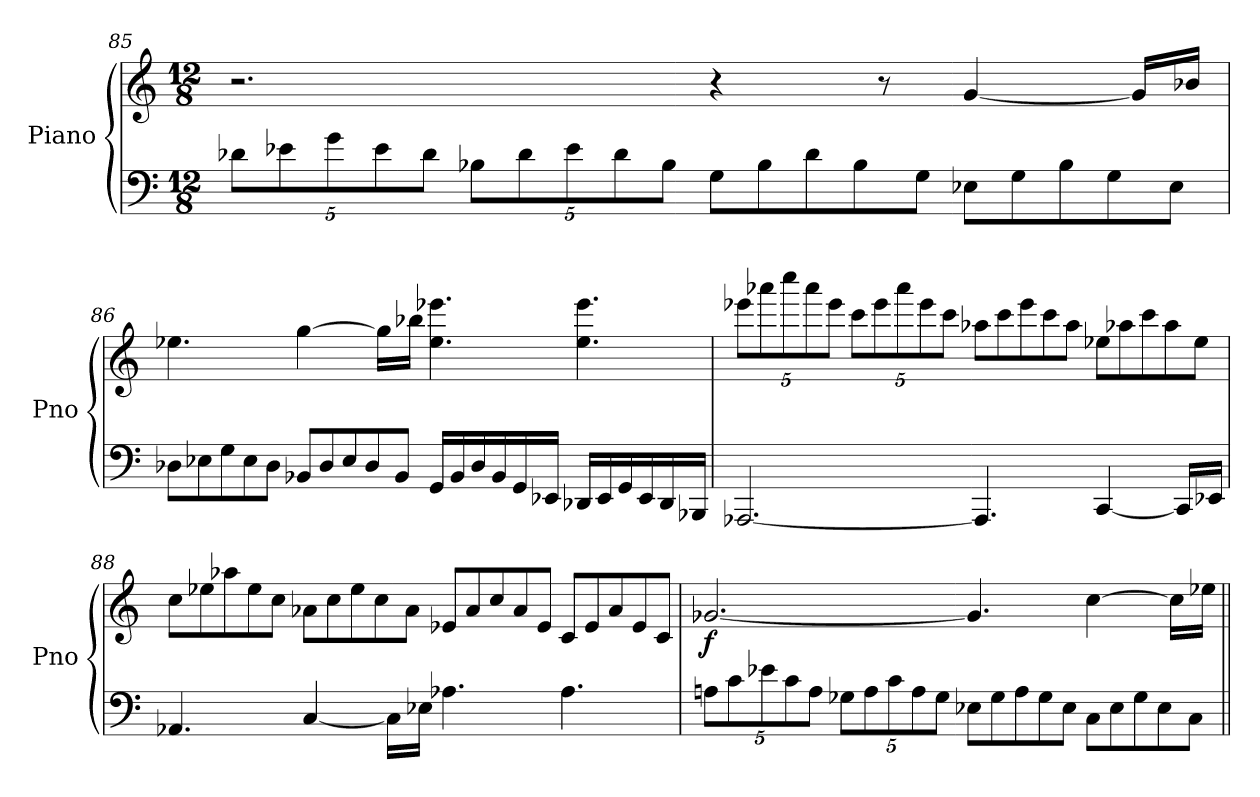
**kern	**kern	**dynam
*part1	*part1	*part1
*staff2	*staff1	*staff1/2
*I"Piano	*	*
*I'Pno	*	*
!!LO:LB:g=z
*clefF4	*clefG2	*
*k[]	*k[]	*
*M12/8	*M12/8	*
*Xbrackettup	*	*
=85	=85	=85
40%3d-X\LL	2.r	.
40%3e-X\	.	.
40%3g\	.	.
40%3e-\	.	.
40%3d-\JJ	.	.
40%3B-X\LL	.	.
40%3d-\	.	.
40%3e-\	.	.
40%3d-\	.	.
40%3B-\JJ	.	.
*Xtuplet	*	*
40%3G\LL	4r	.
40%3B-\	.	.
40%3d-\	.	.
40%3B-\	.	.
.	8r	.
40%3G\JJ	.	.
40%3E-X\LL	[4g/	.
40%3G\	.	.
40%3B-\	.	.
40%3G\	.	.
.	16g/LL]	.
40%3E-\JJ	.	.
.	16b-X/JJ	.
=86	=86	=86
40%3D-X\LL	4.ee-X\	.
40%3E-X\	.	.
40%3G\	.	.
40%3E-\	.	.
40%3D-\JJ	.	.
40%3BB-X/LL	[4gg\	.
40%3D-/	.	.
40%3E-/	.	.
40%3D-/	.	.
.	16gg\LL]	.
40%3BB-/JJ	.	.
.	16bb-X\JJ	.
16GG/LL	4.ee-\ 4.eee-X\	.
16BB-/	.	.
16D-/	.	.
16BB-/	.	.
16GG/	.	.
16EE-X/JJ	.	.
16DD-X/LL	4.ee-\ 4.eee-\	.
16EE-/	.	.
16GG/	.	.
16EE-/	.	.
16DD-/	.	.
16BBB-X/JJ	.	.
!!LO:LB:g=z
=87	=87	=87
*	*Xbrackettup	*
[2.AAA-X/	40%3eee-X\LL	.
.	40%3aaa-X\	.
.	40%3cccc\	.
.	40%3aaa-\	.
.	40%3eee-\JJ	.
.	40%3ccc\LL	.
.	40%3eee-\	.
.	40%3aaa-\	.
.	40%3eee-\	.
.	40%3ccc\JJ	.
*	*Xtuplet	*
4.AAA-/]	40%3aa-X\LL	.
.	40%3ccc\	.
.	40%3eee-\	.
.	40%3ccc\	.
.	40%3aa-\JJ	.
[4CC/	40%3ee-X\LL	.
.	40%3aa-X\	.
.	40%3ccc\	.
.	40%3aa-\	.
16CC/LL]	.	.
.	40%3ee-\JJ	.
16EE-X/JJ	.	.
!!LO:LB:g=z
=88	=88	=88
4.AA-X/	40%3cc\LL	.
.	40%3ee-X\	.
.	40%3aa-X\	.
.	40%3ee-\	.
.	40%3cc\JJ	.
[4C/	40%3a-X\LL	.
.	40%3cc\	.
.	40%3ee-\	.
.	40%3cc\	.
16C\LL]	.	.
.	40%3a-\JJ	.
16E-X\JJ	.	.
4.A-X\	40%3e-X/LL	.
.	40%3a-/	.
.	40%3cc/	.
.	40%3a-/	.
.	40%3e-/JJ	.
4.A-\	40%3c/LL	.
.	40%3e-/	.
.	40%3a-/	.
.	40%3e-/	.
.	40%3c/JJ	.
=89	=89	=89
*tuplet	*	*
!	!	!LO:DY:b
40%3An\LL	[2.g-X/	f
40%3c\	.	.
40%3e-X\	.	.
40%3c\	.	.
40%3A\JJ	.	.
40%3G-X\LL	.	.
40%3A\	.	.
40%3c\	.	.
40%3A\	.	.
40%3G-\JJ	.	.
*Xtuplet	*	*
40%3E-X\LL	4.g-/]	.
40%3G-\	.	.
40%3A\	.	.
40%3G-\	.	.
40%3E-\JJ	.	.
40%3C\LL	[4cc\	.
40%3E-\	.	.
40%3G-\	.	.
40%3E-\	.	.
.	16cc\LL]	.
40%3C\JJ	.	.
.	16ee-X\JJ	.
=||	=||	=||
*-	*-	*-
